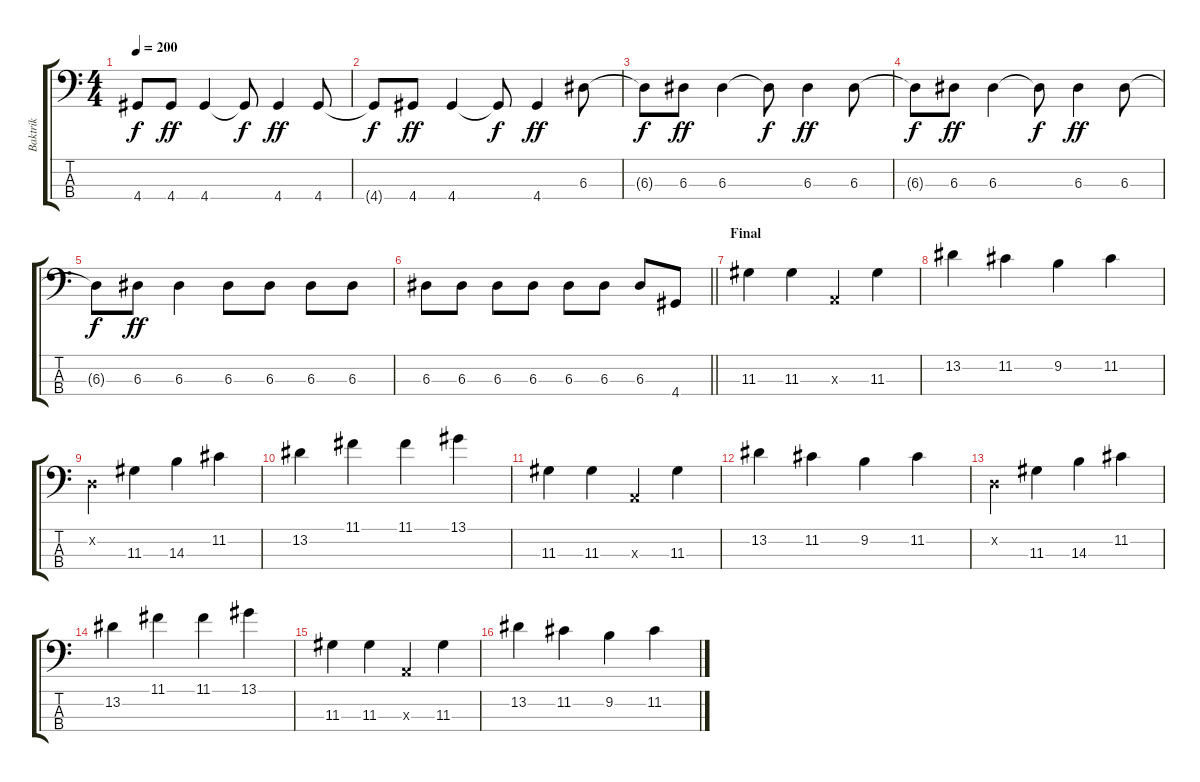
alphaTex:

\track ("Baktrik" "Baktrik") {instrument electricbasspick}
\staff {score tabs}
\tuning (G2 D2 A1 E1) {hide}
\ts (4 4)
\tempo 200
\clef f4
\ks c
4.4{t}.8{dy f} 4.4.8{dy ff} 4.4.4 4.4{t}.8{dy f} 4.4.4{dy ff} 4.4.8 |
4.4{t}.8{dy f} 4.4.8{dy ff} 4.4.4 4.4{t}.8{dy f} 4.4.4{dy ff} 6.3.8 |
6.3{t}.8{dy f} 6.3.8{dy ff} 6.3.4 6.3{t}.8{dy f} 6.3.4{dy ff} 6.3.8 |
6.3{t}.8{dy f} 6.3.8{dy ff} 6.3.4 6.3{t}.8{dy f} 6.3.4{dy ff} 6.3.8 |
6.3{t}.8{dy f} 6.3.8{dy ff} 6.3.4 6.3.8 6.3.8 6.3.8 6.3.8 |
\barLineRight lightlight
6.3.8 6.3.8 6.3.8 6.3.8 6.3.8 6.3.8 6.3.8 4.4.8 |
\section ("" "Final")
11.3.4 11.3.4 0.3{x}.4 11.3.4 |
13.2.4 11.2.4 9.2.4 11.2.4 |
0.2{x}.4 11.3.4 14.3.4 11.2.4 |
13.2.4 11.1.4 11.1.4 13.1.4 |
11.3.4 11.3.4 0.3{x}.4 11.3.4 |
13.2.4 11.2.4 9.2.4 11.2.4 |
0.2{x}.4 11.3.4 14.3.4 11.2.4 |
13.2.4 11.1.4 11.1.4 13.1.4 |
11.3.4 11.3.4 0.3{x}.4 11.3.4 |
13.2.4 11.2.4 9.2.4 11.2.4
